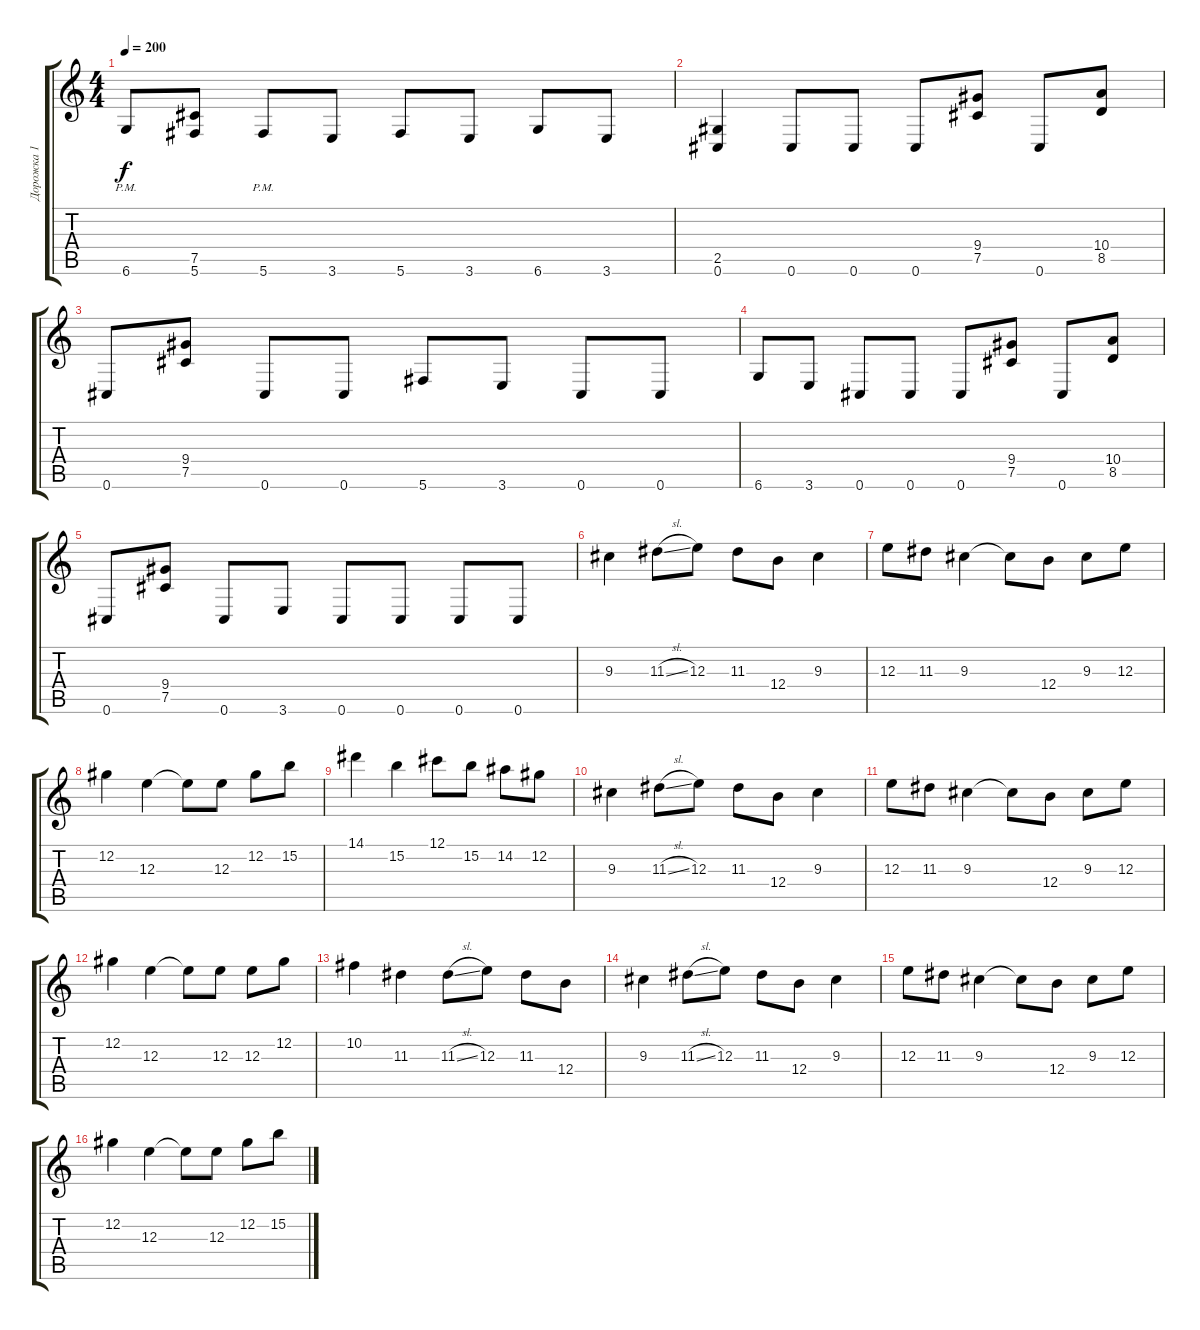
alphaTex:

\track ("Дорожка 1" "Дорожка 1") {instrument distortionguitar}
\staff {score tabs}
\tuning (Db4 Ab3 E3 B2 Gb2 Db2) {hide}
\ts (4 4)
\tempo 200
\clef g2
\ks c
6.6{pm}.8{dy f} (7.5 5.6).8 5.6{pm}.8 3.6.8 5.6.8 3.6.8 6.6.8 3.6.8 |
(2.5 0.6).4 0.6.8 0.6.8 0.6.8 (9.4 7.5).8 0.6.8 (10.4 8.5).8 |
0.6.8 (9.4 7.5).8 0.6.8 0.6.8 5.6.8 3.6.8 0.6.8 0.6.8 |
6.6.8 3.6.8 0.6.8 0.6.8 0.6.8 (9.4 7.5).8 0.6.8 (10.4 8.5).8 |
0.6.8 (9.4 7.5).8 0.6.8 3.6.8 0.6.8 0.6.8 0.6.8 0.6.8 |
9.3.4 11.3{sl}.8 12.3.8 11.3.8 12.4.8 9.3.4 |
12.3.8 11.3.8 9.3.4 9.3{t}.8 12.4.8 9.3.8 12.3.8 |
12.2.4 12.3.4 12.3{t}.8 12.3.8 12.2.8 15.2.8 |
14.1.4 15.2.4 12.1.8 15.2.8 14.2.8 12.2.8 |
9.3.4 11.3{sl}.8 12.3.8 11.3.8 12.4.8 9.3.4 |
12.3.8 11.3.8 9.3.4 9.3{t}.8 12.4.8 9.3.8 12.3.8 |
12.2.4 12.3.4 12.3{t}.8 12.3.8 12.3.8 12.2.8 |
10.2.4 11.3.4 11.3{sl}.8 12.3.8 11.3.8 12.4.8 |
9.3.4 11.3{sl}.8 12.3.8 11.3.8 12.4.8 9.3.4 |
12.3.8 11.3.8 9.3.4 9.3{t}.8 12.4.8 9.3.8 12.3.8 |
12.2.4 12.3.4 12.3{t}.8 12.3.8 12.2.8 15.2.8
